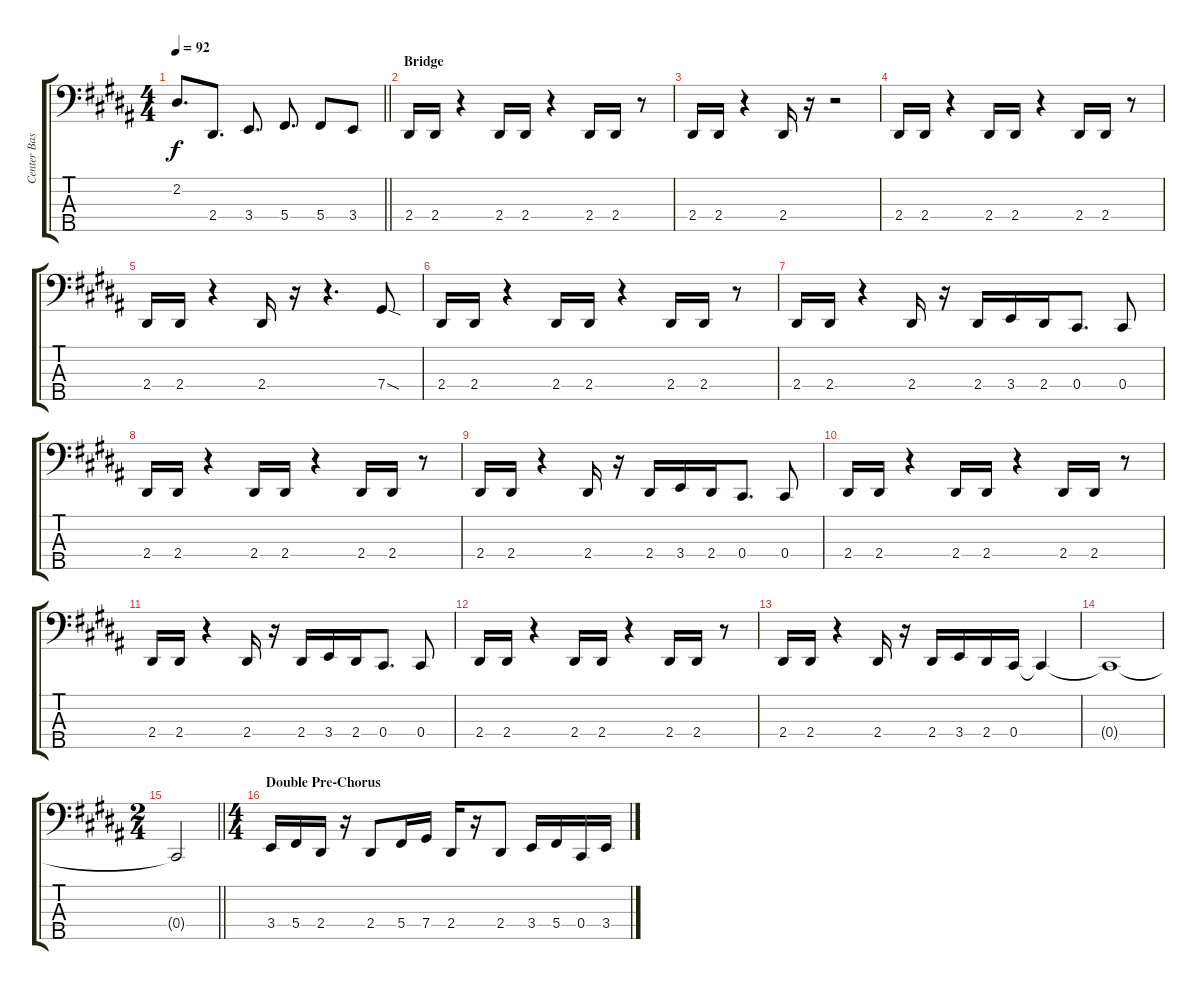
\track ("Center Bass Guitar" "Center Bas") {instrument electricbassfinger}
\staff {score tabs}
\tuning (Gb2 Db2 Ab1 Db1 Ab0) {hide}
\ts (4 4)
\tempo 92
\clef f4
\barLineRight lightlight
\ks b
2.2.8{d dy f} 2.4.8{d} 3.4.8{d} 5.4.8{d} 5.4.8 3.4.8 |
\section ("" "Bridge")
2.4.16 2.4.16 r.4 2.4.16 2.4.16 r.4 2.4.16 2.4.16 r.8 |
2.4.16 2.4.16 r.4 2.4.16 r.16 r.2 |
2.4.16 2.4.16 r.4 2.4.16 2.4.16 r.4 2.4.16 2.4.16 r.8 |
2.4.16 2.4.16 r.4 2.4.16 r.16 r.4{d} 7.4{sod}.8 |
2.4.16 2.4.16 r.4 2.4.16 2.4.16 r.4 2.4.16 2.4.16 r.8 |
2.4.16 2.4.16 r.4 2.4.16 r.16 2.4.16 3.4.16 2.4.16 0.4.8{d} 0.4.8 |
2.4.16 2.4.16 r.4 2.4.16 2.4.16 r.4 2.4.16 2.4.16 r.8 |
2.4.16 2.4.16 r.4 2.4.16 r.16 2.4.16 3.4.16 2.4.16 0.4.8{d} 0.4.8 |
2.4.16 2.4.16 r.4 2.4.16 2.4.16 r.4 2.4.16 2.4.16 r.8 |
2.4.16 2.4.16 r.4 2.4.16 r.16 2.4.16 3.4.16 2.4.16 0.4.8{d} 0.4.8 |
2.4.16 2.4.16 r.4 2.4.16 2.4.16 r.4 2.4.16 2.4.16 r.8 |
2.4.16 2.4.16 r.4 2.4.16 r.16 2.4.16 3.4.16 2.4.16 0.4.16 0.4{t}.4 |
0.4{t}.1 |
\ts (2 4)
\barLineRight lightlight
0.4{t}.2 |
\ts (4 4)
\section ("" "Double Pre-Chorus")
3.4.16 5.4.16 2.4.16 r.16 2.4.8 5.4.16 7.4.16 2.4.16 r.16 2.4.8 3.4.16 5.4.16 0.4.16 3.4.16
